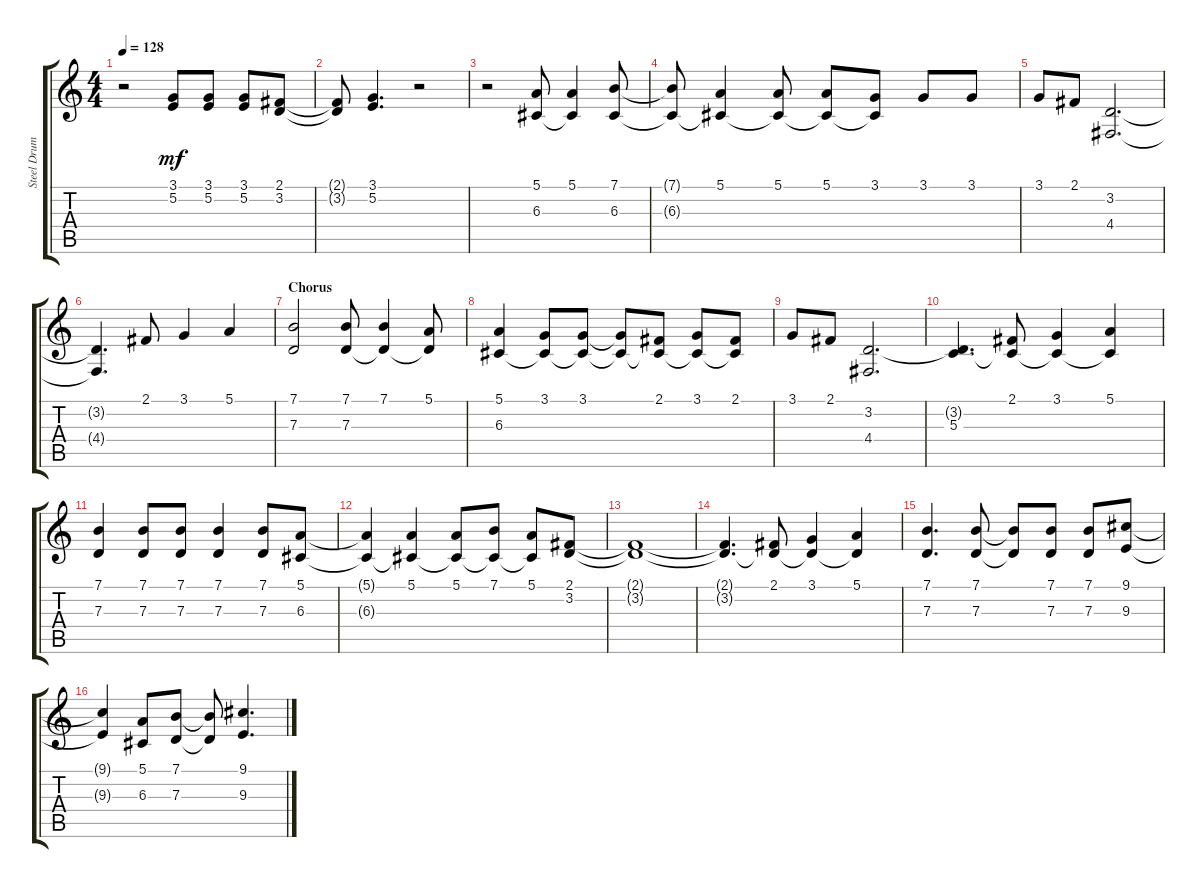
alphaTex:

\track ("Steel Drums" "Steel Drum") {instrument steeldrums}
\staff {score tabs}
\tuning (E4 B3 G3 D3 A2 E2) {hide}
\ts (4 4)
\tempo 128
\clef g2
\ks c
r.2{dy mf} (3.1 5.2).8 (3.1 5.2).8 (3.1 5.2).8 (2.1 3.2).8 |
(2.1{t} 3.2{t}).8 (3.1 5.2).4{d} r.2 |
r.2 (5.1 6.3).8 (5.1 6.3{t}).4 (7.1 6.3).8 |
(7.1{t} 6.3{t}).8 (5.1 6.3{t}).4 (5.1 6.3{t}).8 (5.1 6.3{t}).8 (3.1 6.3{t}).8 3.1.8 3.1.8 |
3.1.8 2.1.8 (3.2 4.4).2{d} |
(3.2{t} 4.4{t}).4{d} 2.1.8 3.1.4 5.1.4 |
\section ("" "Chorus")
(7.1 7.3).2 (7.1 7.3).8 (7.1 7.3{t}).4 (5.1 7.3{t}).8 |
(5.1 6.3).4 (3.1 6.3{t}).8 (3.1 6.3{t}).8 (3.1{t} 6.3{t}).8 (2.1 6.3{t}).8 (3.1 6.3{t}).8 (2.1 6.3{t}).8 |
3.1.8 2.1.8 (3.2 4.4).2{d} |
(3.2{t} 5.3).4{d} (2.1 5.3{t}).8 (3.1 5.3{t}).4 (5.1 5.3{t}).4 |
(7.1 7.3).4 (7.1 7.3).8 (7.1 7.3).8 (7.1 7.3).4 (7.1 7.3).8 (5.1 6.3).8 |
(5.1{t} 6.3{t}).4 (5.1 6.3{t}).4 (5.1 6.3{t}).8 (7.1 6.3{t}).8 (5.1 6.3{t}).8 (2.1 3.2).8 |
(2.1{t} 3.2{t}).1 |
(2.1{t} 3.2{t}).4{d} (2.1 3.2{t}).8 (3.1 3.2{t}).4 (5.1 3.2{t}).4 |
(7.1 7.3).4{d} (7.1 7.3).8 (7.1{t} 7.3{t}).8 (7.1 7.3).8 (7.1 7.3).8 (9.1 9.3).8 |
(9.1{t} 9.3{t}).4 (5.1 6.3).8 (7.1 7.3).8 (7.1{t} 7.3{t}).8 (9.1 9.3).4{d}
